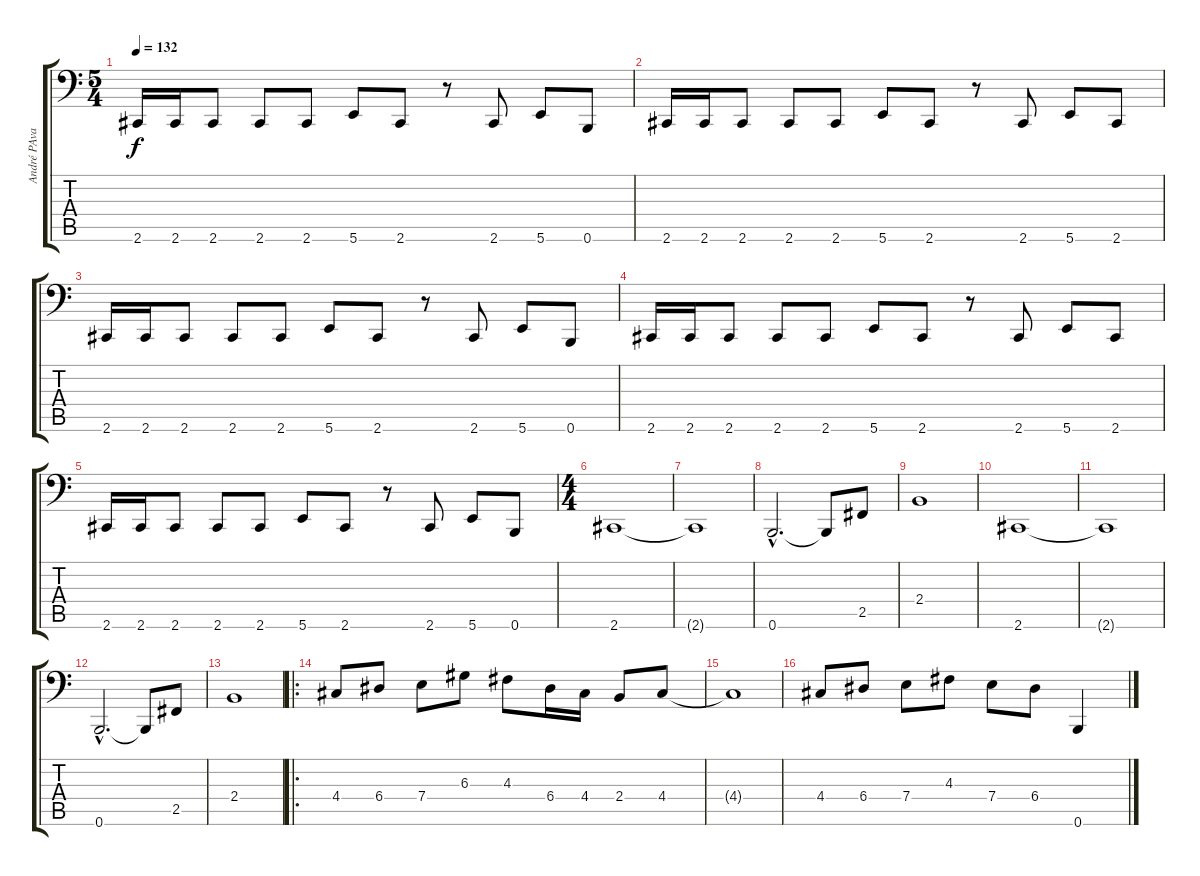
\track ("André PAvani" "André PAva") {instrument electricbassfinger}
\staff {score tabs}
\tuning (C3 G2 D2 A1 E1 B0) {hide}
\ts (5 4)
\tempo 132
\clef f4
\ks c
2.6.16{dy f} 2.6.16 2.6.8 2.6.8 2.6.8 5.6.8 2.6.8 r.8 2.6.8 5.6.8 0.6.8 |
2.6.16 2.6.16 2.6.8 2.6.8 2.6.8 5.6.8 2.6.8 r.8 2.6.8 5.6.8 2.6.8 |
2.6.16 2.6.16 2.6.8 2.6.8 2.6.8 5.6.8 2.6.8 r.8 2.6.8 5.6.8 0.6.8 |
2.6.16 2.6.16 2.6.8 2.6.8 2.6.8 5.6.8 2.6.8 r.8 2.6.8 5.6.8 2.6.8 |
2.6.16 2.6.16 2.6.8 2.6.8 2.6.8 5.6.8 2.6.8 r.8 2.6.8 5.6.8 0.6.8 |
\ts (4 4)
2.6.1 |
2.6{t}.1 |
0.6{hac}.2{d} 0.6{t}.8 2.5.8 |
2.4.1 |
2.6.1 |
2.6{t}.1 |
0.6{hac}.2{d} 0.6{t}.8 2.5.8 |
2.4.1 |
\ro
4.4.8 6.4.8 7.4.8 6.3.8 4.3.8 6.4.16 4.4.16 2.4.8 4.4.8 |
4.4{t}.1 |
4.4.8 6.4.8 7.4.8 4.3.8 7.4.8 6.4.8 0.6.4
